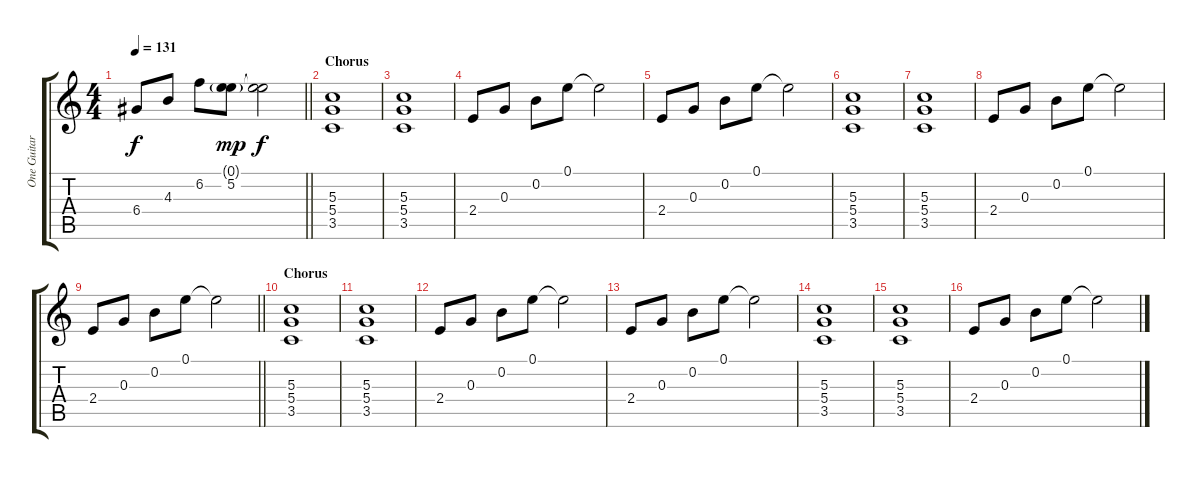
\track ("One Guitar Live" "One Guitar") {instrument distortionguitar}
\staff {score tabs}
\tuning (E4 B3 G3 D3 A2 E2) {hide}
\ts (4 4)
\tempo 131
\clef g2
\barLineRight lightlight
\ks c
6.4.8{dy f} 4.3.8 6.2.8 (0.1{g} 5.2).8{dy mp} (0.1{t} 5.2{t}).2{dy f} |
\section ("" "Chorus")
(5.3 5.4 3.5).1 |
(5.3 5.4 3.5).1 |
2.4.8 0.3.8 0.2.8 0.1.8 0.1{t}.2 |
2.4.8 0.3.8 0.2.8 0.1.8 0.1{t}.2 |
(5.3 5.4 3.5).1 |
(5.3 5.4 3.5).1 |
2.4.8 0.3.8 0.2.8 0.1.8 0.1{t}.2 |
\barLineRight lightlight
2.4.8 0.3.8 0.2.8 0.1.8 0.1{t}.2 |
\section ("" "Chorus")
(5.3 5.4 3.5).1 |
(5.3 5.4 3.5).1 |
2.4.8 0.3.8 0.2.8 0.1.8 0.1{t}.2 |
2.4.8 0.3.8 0.2.8 0.1.8 0.1{t}.2 |
(5.3 5.4 3.5).1 |
(5.3 5.4 3.5).1 |
2.4.8 0.3.8 0.2.8 0.1.8 0.1{t}.2
